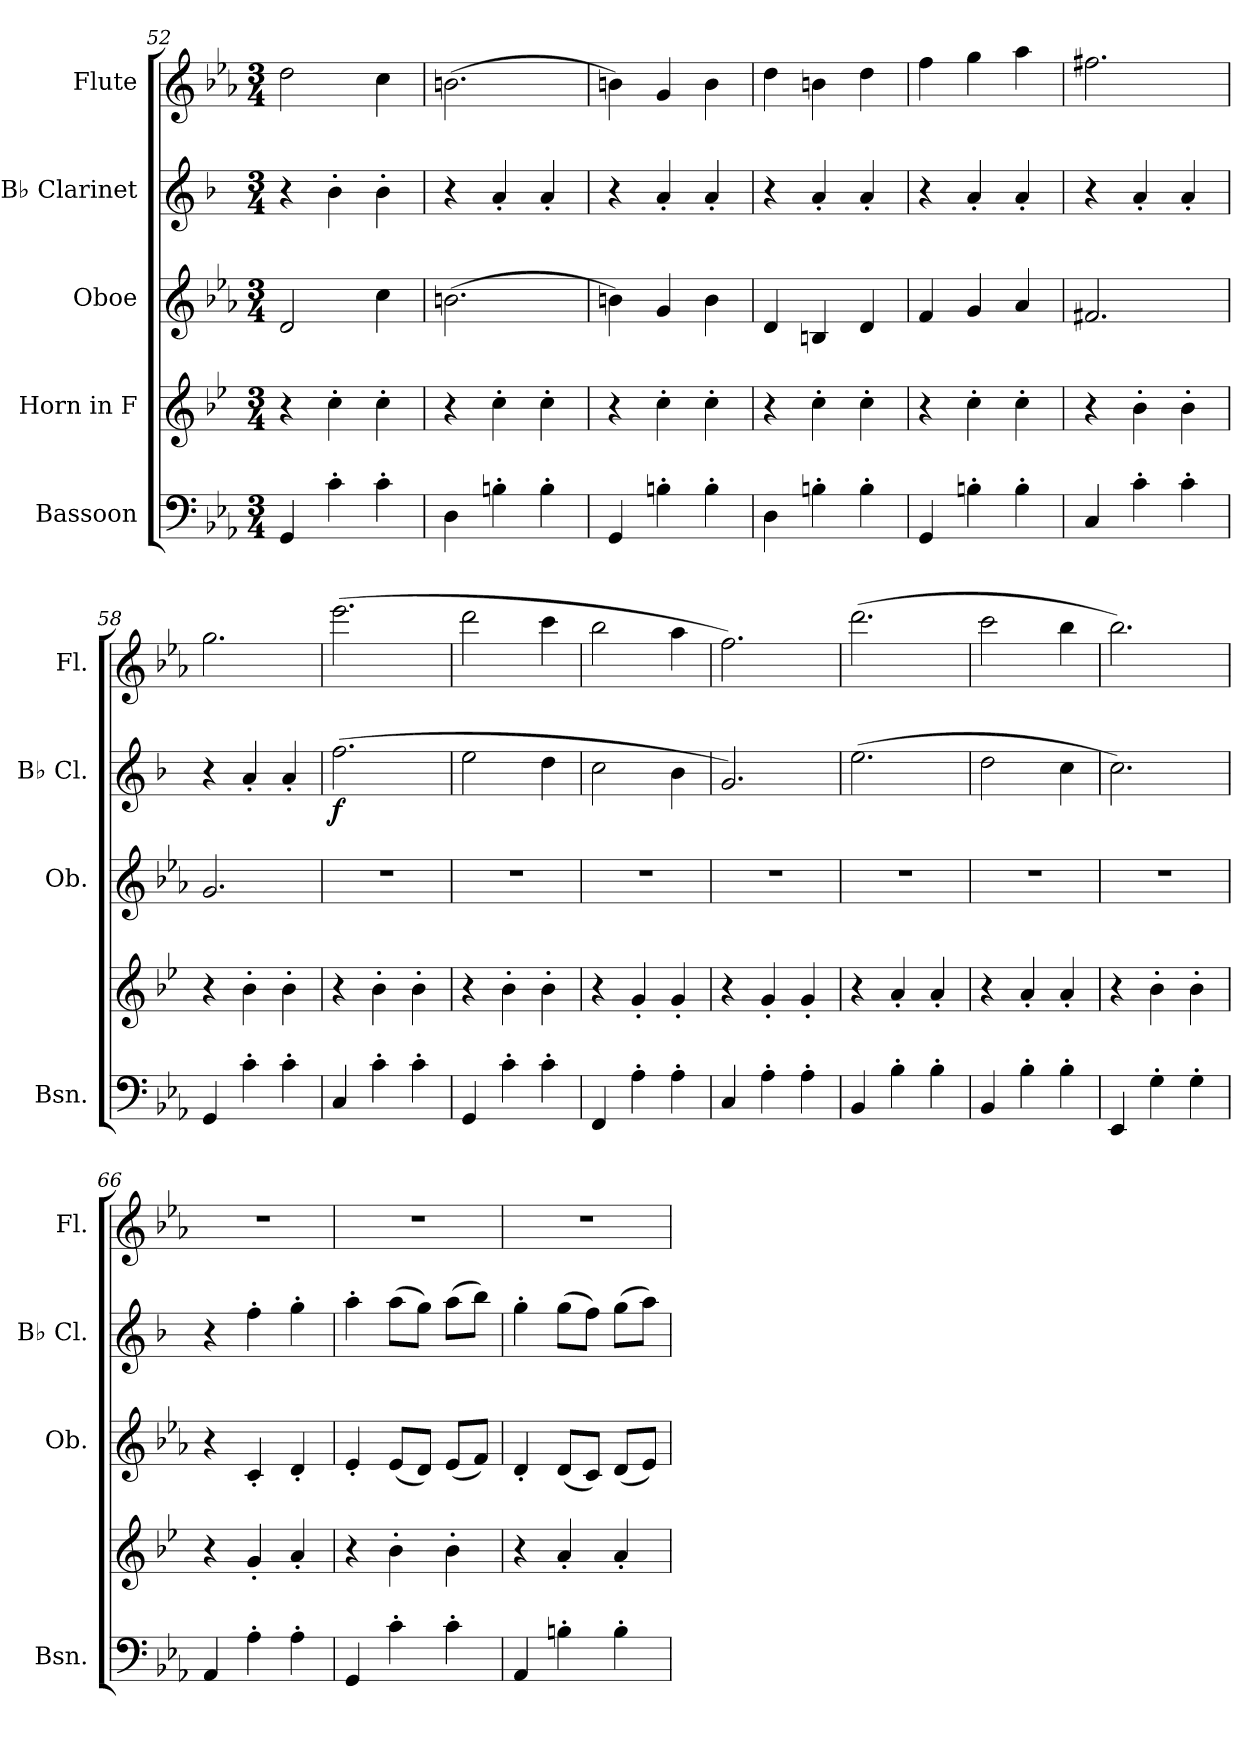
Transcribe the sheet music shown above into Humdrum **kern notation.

**kern	**kern	**kern	**kern	**dynam	**kern
*part5	*part4	*part3	*part2	*part2	*part1
*staff5	*staff4	*staff3	*staff2	*staff2	*staff1
*I"Bassoon	*I"Horn in F	*I"Oboe	*I"B♭ Clarinet	*	*I"Flute
*I'Bsn.	*	*I'Ob.	*I'B♭ Cl.	*	*I'Fl.
*clefF4	*clefG2	*clefG2	*clefG2	*	*clefG2
*	*ITrd4c7	*	*ITrd1c2	*	*
*k[b-e-a-]	*k[b-e-a-]	*k[b-e-a-]	*k[b-e-a-]	*	*k[b-e-a-]
*M3/4	*M3/4	*M3/4	*M3/4	*	*M3/4
=52	=52	=52	=52	=52	=52
4GG/	4r	2d/	4r	.	2dd\
4c'\	4f'\	.	4a-'\	.	.
4c'\	4f'\	4cc\	4a-'\	.	4cc\
=53	=53	=53	=53	=53	=53
4D\	4r	(2.bn\	4r	.	(2.bn\
4Bn'\	4f'\	.	4g'/	.	.
4B'\	4f'\	.	4g'/	.	.
=54	=54	=54	=54	=54	=54
4GG/	4r	4bn\)	4r	.	4bn\)
4Bn'\	4f'\	4g/	4g'/	.	4g/
4B'\	4f'\	4b\	4g'/	.	4b\
!!LO:LB:g=z
=55	=55	=55	=55	=55	=55
4D\	4r	4d/	4r	.	4dd\
4Bn'\	4f'\	4Bn/	4g'/	.	4bn\
4B'\	4f'\	4d/	4g'/	.	4dd\
=56	=56	=56	=56	=56	=56
4GG/	4r	4f/	4r	.	4ff\
4Bn'\	4f'\	4g/	4g'/	.	4gg\
4B'\	4f'\	4a-/	4g'/	.	4aa-\
=57	=57	=57	=57	=57	=57
4C/	4r	2.f#X/	4r	.	2.ff#X\
4c'\	4e-'\	.	4g'/	.	.
4c'\	4e-'\	.	4g'/	.	.
=58	=58	=58	=58	=58	=58
4GG/	4r	2.g/	4r	.	2.gg\
4c'\	4e-'\	.	4g'/	.	.
4c'\	4e-'\	.	4g'/	.	.
=59	=59	=59	=59	=59	=59
!	!	!	!	!LO:DY:b	!
4C/	4r	2.r	(2.ee-\	f	(2.eee-\
4c'\	4e-'\	.	.	.	.
4c'\	4e-'\	.	.	.	.
=60	=60	=60	=60	=60	=60
4GG/	4r	2.r	2dd\	.	2ddd\
4c'\	4e-'\	.	.	.	.
4c'\	4e-'\	.	4cc\	.	4ccc\
=61	=61	=61	=61	=61	=61
4FF/	4r	2.r	2b-\	.	2bb-\
4A-'\	4c'/	.	.	.	.
4A-'\	4c'/	.	4a-\	.	4aa-\
=62	=62	=62	=62	=62	=62
4C/	4r	2.r	2.f/)	.	2.ff\)
4A-'\	4c'/	.	.	.	.
4A-'\	4c'/	.	.	.	.
=63	=63	=63	=63	=63	=63
4BB-/	4r	2.r	(2.dd\	.	(2.ddd\
4B-'\	4d'/	.	.	.	.
4B-'\	4d'/	.	.	.	.
!!LO:PB:g=z
=64	=64	=64	=64	=64	=64
4BB-/	4r	2.r	2cc\	.	2ccc\
4B-'\	4d'/	.	.	.	.
4B-'\	4d'/	.	4b-\	.	4bb-\
=65	=65	=65	=65	=65	=65
4EE-/	4r	2.r	2.b-\)	.	2.bb-\)
4G'\	4e-'\	.	.	.	.
4G'\	4e-'\	.	.	.	.
=66	=66	=66	=66	=66	=66
4AA-/	4r	4r	4r	.	2.r
4A-'\	4c'/	4c'/	4ee-'\	.	.
4A-'\	4d'/	4d'/	4ff'\	.	.
=67	=67	=67	=67	=67	=67
4GG/	4r	4e-'/	4gg'\	.	2.r
4c'\	4e-'\	(8e-/L	(8gg\L	.	.
.	.	8d/J)	8ff\J)	.	.
4c'\	4e-'\	(8e-/L	(8gg\L	.	.
.	.	8f/J)	8aa-\J)	.	.
=68	=68	=68	=68	=68	=68
4AA-/	4r	4d'/	4ff'\	.	2.r
4Bn'\	4d'/	(8d/L	(8ff\L	.	.
.	.	8c/J)	8ee-\J)	.	.
4B'\	4d'/	(8d/L	(8ff\L	.	.
.	.	8e-/J)	8gg\J)	.	.
=	=	=	=	=	=
*-	*-	*-	*-	*-	*-
